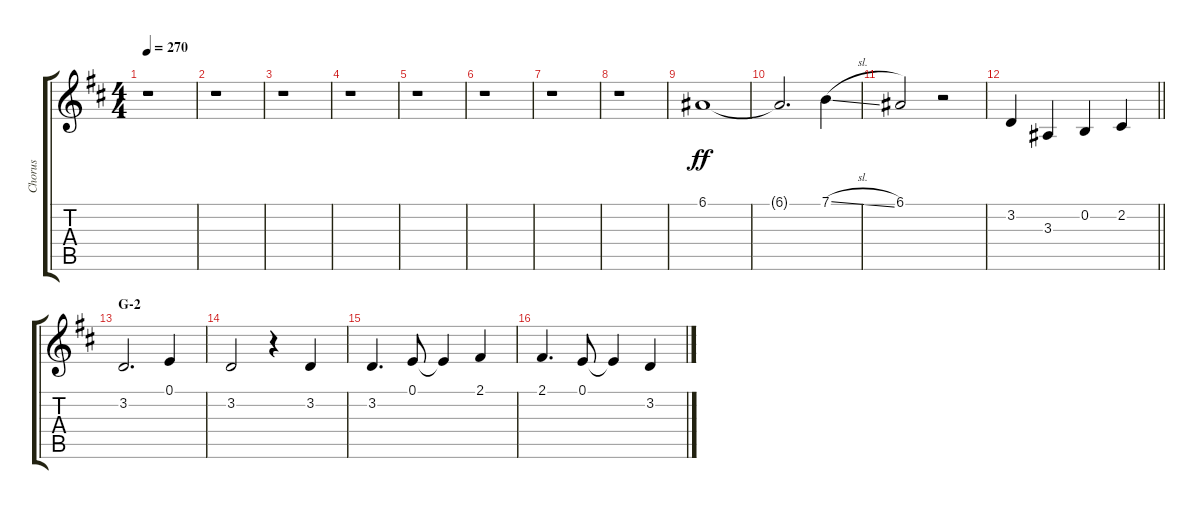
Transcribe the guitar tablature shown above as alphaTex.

\track ("Chorus" "Chorus") {instrument voiceoohs}
\staff {score tabs}
\tuning (E4 B3 G3 D3 A2 E2) {hide}
\ts (4 4)
\tempo 270
\clef g2
\ks d
r.1{dy ff} |
r.1 |
r.1 |
r.1 |
r.1 |
r.1 |
r.1 |
r.1 |
6.1.1 |
6.1{t}.2{d} 7.1{sl}.4 |
6.1.2 r.2 |
\barLineRight lightlight
3.2.4 3.3.4 0.2.4 2.2.4 |
\section ("" "G-2")
3.2.2{d} 0.1.4 |
3.2.2 r.4 3.2.4 |
3.2.4{d} 0.1.8 0.1{t}.4 2.1.4 |
2.1.4{d} 0.1.8 0.1{t}.4 3.2.4
